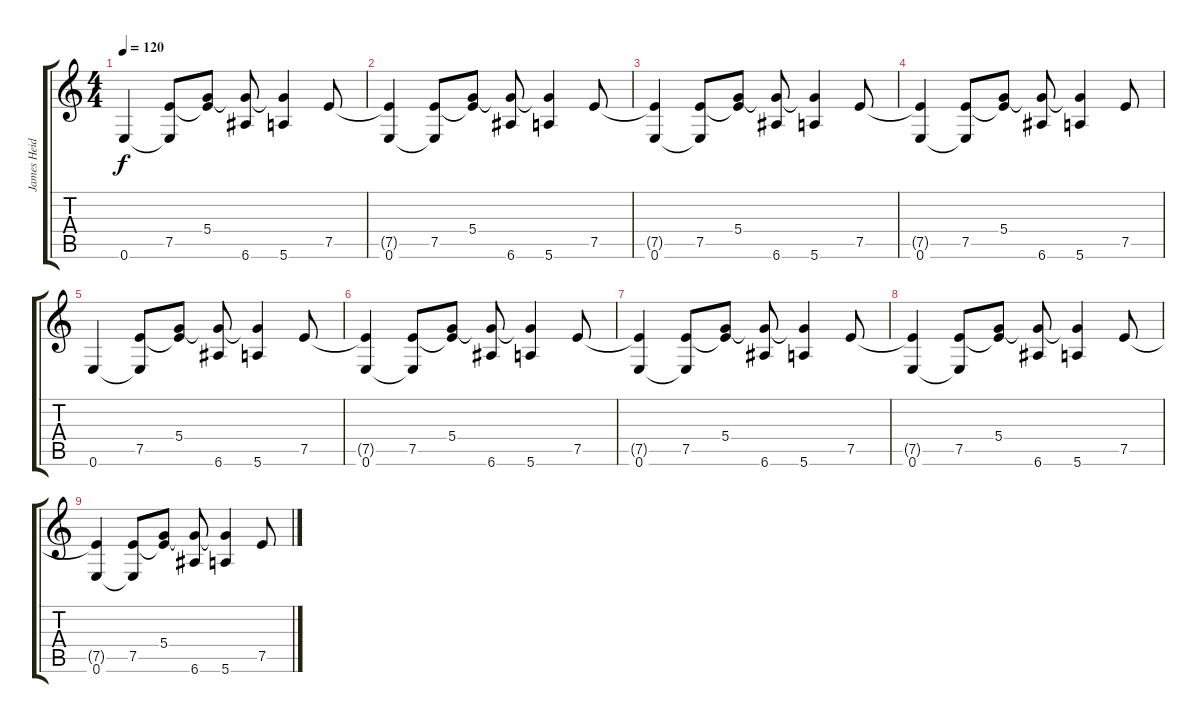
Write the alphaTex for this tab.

\track ("James Heidfield Acoustic" "James Heid") {instrument acousticguitarsteel}
\staff {score tabs}
\tuning (E4 B3 G3 D3 A2 E2) {hide}
\ts (4 4)
\tempo 120
\clef g2
\ks c
0.6.4{dy f volume 5} (7.5 0.6{t}).8 (5.4 7.5{t}).8 (5.4{t} 6.6).8 (5.4{t} 5.6).4 7.5.8 |
(7.5{t} 0.6).4 (7.5 0.6{t}).8 (5.4 7.5{t}).8 (5.4{t} 6.6).8 (5.4{t} 5.6).4 7.5.8 |
(7.5{t} 0.6).4 (7.5 0.6{t}).8 (5.4 7.5{t}).8 (5.4{t} 6.6).8 (5.4{t} 5.6).4 7.5.8 |
(7.5{t} 0.6).4 (7.5 0.6{t}).8 (5.4 7.5{t}).8 (5.4{t} 6.6).8 (5.4{t} 5.6).4 7.5.8 |
0.6.4{volume 3} (7.5 0.6{t}).8 (5.4 7.5{t}).8 (5.4{t} 6.6).8 (5.4{t} 5.6).4 7.5.8 |
(7.5{t} 0.6).4 (7.5 0.6{t}).8 (5.4 7.5{t}).8 (5.4{t} 6.6).8 (5.4{t} 5.6).4 7.5.8 |
(7.5{t} 0.6).4 (7.5 0.6{t}).8 (5.4 7.5{t}).8 (5.4{t} 6.6).8 (5.4{t} 5.6).4 7.5.8 |
(7.5{t} 0.6).4{volume 1} (7.5 0.6{t}).8 (5.4 7.5{t}).8 (5.4{t} 6.6).8 (5.4{t} 5.6).4 7.5.8 |
(7.5{t} 0.6).4 (7.5 0.6{t}).8 (5.4 7.5{t}).8 (5.4{t} 6.6).8 (5.4{t} 5.6).4 7.5.8
